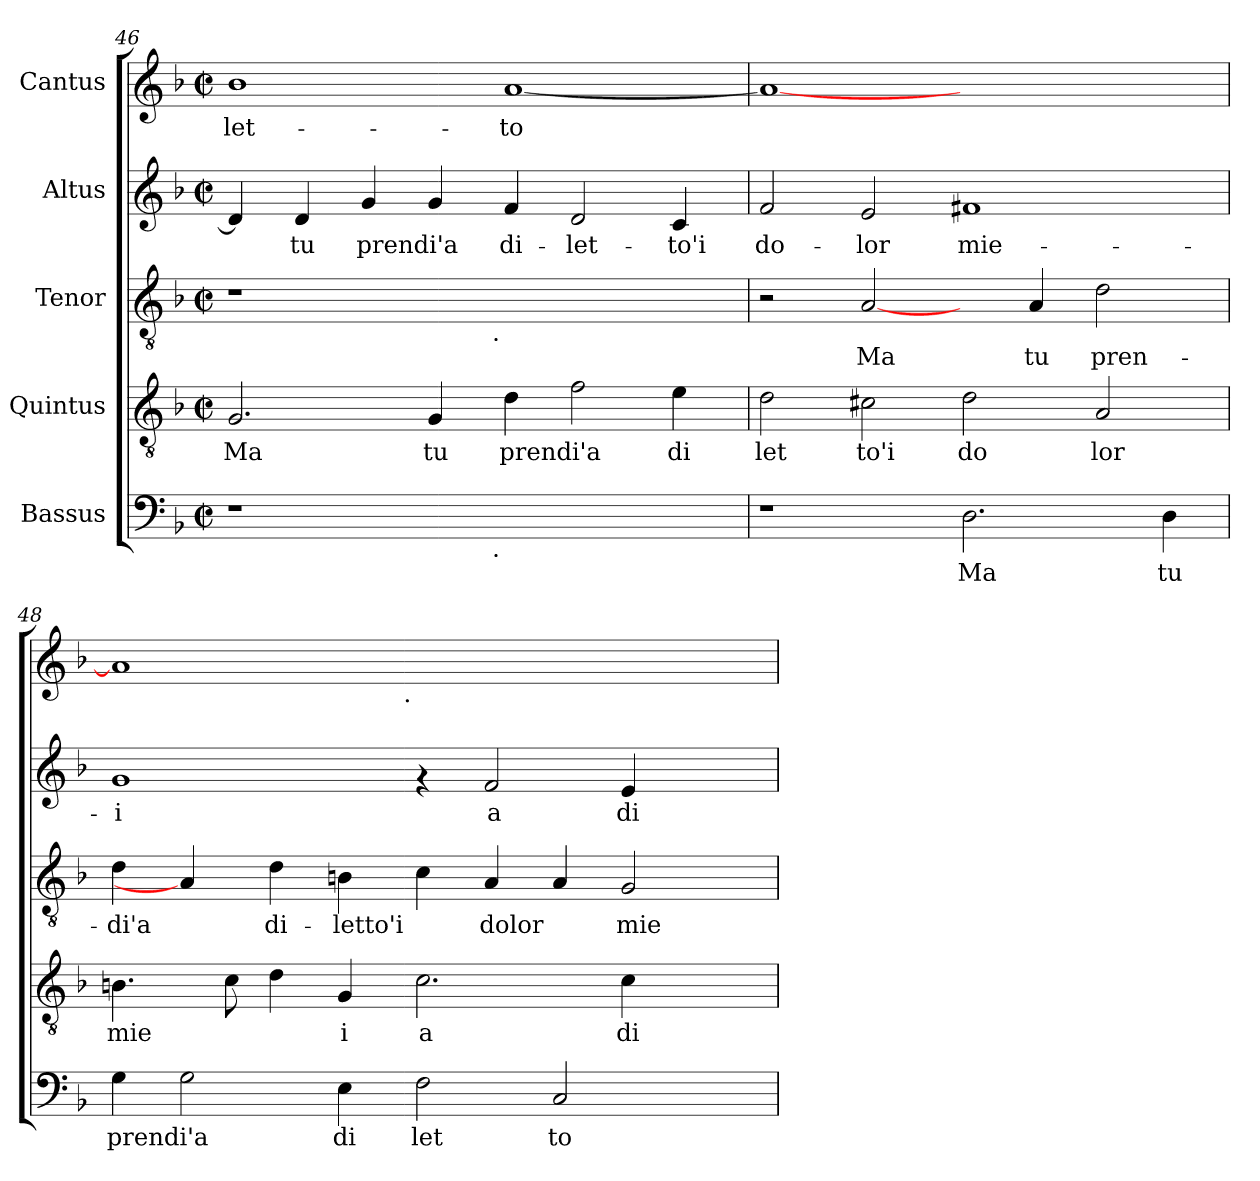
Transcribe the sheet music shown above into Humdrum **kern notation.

**kern	**text	**kern	**text	**kern	**text	**kern	**text	**kern	**text
*part5	*part5	*part4	*part4	*part3	*part3	*part2	*part2	*part1	*part1
*staff5	*staff5	*staff4	*staff4	*staff3	*staff3	*staff2	*staff2	*staff1	*staff1
*I"Bassus	*	*I"Quintus	*	*I"Tenor	*	*I"Altus	*	*I"Cantus	*
*clefF4	*	*clefGv2	*	*clefGv2	*	*clefG2	*	*clefG2	*
*k[b-]	*	*k[b-]	*	*k[b-]	*	*k[b-]	*	*k[b-]	*
*F:	*	*F:	*	*F:	*	*F:	*	*F:	*
*M2/2	*	*M2/2	*	*M2/2	*	*M2/2	*	*M2/2	*
*met(c|)	*	*met(c|)	*	*met(c|)	*	*met(c|)	*	*met(c|)	*
=46	=46	=46	=46	=46	=46	=46	=46	=46	=46
!	!	!	!LO:LY:b:cj	!	!	!	!LO:LY:b:cj	!	!LO:LY:b:cj
*^	*	*	*	*^	*	*	*	*	*
1r	2ryy	.	2.G/	Ma	1r	2ryy	.	4d/]	.	1b-	-let-
!	!	!	!	!	!	!	!	!	!LO:LY:b:cj	!	!
.	.	.	.	.	.	.	.	4d/	tu	.	.
!	!	!	!	!	!	!	!	!	!LO:LY:b:cj	!	!
.	4ryy	.	.	.	.	4ryy	.	4g/	prendi'a	.	.
!	!	!	!	!LO:LY:b:cj	!	!	!	!	!LO:LY:b:cj	!	!
.	8...ryy	.	4G/	tu	.	8...ryy	.	4g/	.	.	.
!	!	!	!	!	!	!LO:TX:b:t=.	!	!	!	!	!
!	!LO:TX:b:t=.	!	!	!	!	!	!	!	!	!	!
.	1ryy	.	.	.	.	1ryy	.	.	.	.	.
!	!	!	!	!LO:LY:b:cj	!	!	!	!	!LO:LY:b:cj	!	!LO:LY:b:cj
1ryy	.	.	4d\	prendi'a	1ryy	.	.	4f/	di-	[<1a	-to
!	!	!	!	!LO:LY:b:cj	!	!	!	!	!LO:LY:b:cj	!	!
.	.	.	2f\	.	.	.	.	2d/	-let-	.	.
!	!	!	!	!LO:LY:b:cj	!	!	!	!	!LO:LY:b:cj	!	!
.	.	.	4e\	di	.	.	.	4c/	-to'i	.	.
.	64ryy	.	.	.	.	64ryy	.	.	.	.	.
=47	=47	=47	=47	=47	=47	=47	=47	=47	=47	=47	=47
!	!	!	!	!LO:LY:b:cj	!	!	!	!	!LO:LY:b:cj	!	!LO:LY:b:cj
*v	*v	*	*	*	*v	*v	*	*	*	*	*
1r	.	2d\	let	2r	.	2f/	do-	1a_	.
!	!	!	!LO:LY:b:cj	!	!LO:LY:b:cj	!	!LO:LY:b:cj	!	!
.	.	2c#X\	to'i	[2A/	Ma	2e/	-lor	.	.
!	!LO:LY:b:cj	!	!LO:LY:b:cj	!	!	!	!LO:LY:b:cj	!	!
2.D\	Ma	2d\	do	4ryy	.	1f#X	mie-	1ryy	.
!	!	!	!	!	!LO:LY:b:cj	!	!	!	!
.	.	.	.	4A/	tu	.	.	.	.
!	!	!	!LO:LY:b:cj	!	!LO:LY:b:cj	!	!	!	!
.	.	2A/	lor	2d\	pren-	.	.	.	.
!	!LO:LY:b:cj	!	!	!	!	!	!	!	!
4D\	tu	.	.	.	.	.	.	.	.
=48	=48	=48	=48	=48	=48	=48	=48	=48	=48
!	!LO:LY:b:cj	!	!LO:LY:b:cj	!	!LO:LY:b:cj	!	!LO:LY:b:cj	!	!
*	*	*	*	*	*	*	*	*^	*
4G\	prendi'a	4.Bn\	mie	4d\	-di'a	1g	-i	1a]	2ryy	.
!	!LO:LY:b:cj	!	!	!	!	!	!	!	!	!
2G\	.	.	.	4A/]	.	.	.	.	.	.
!	!	!	!LO:LY:b:cj	!	!	!	!	!	!	!
.	.	8c\	.	.	.	.	.	.	.	.
!	!	!	!LO:LY:b:cj	!	!LO:LY:b:cj	!	!	!	!	!
.	.	4d\	.	4d\	di-	.	.	.	4ryy	.
!	!LO:LY:b:cj	!	!LO:LY:b:cj	!	!LO:LY:b:cj	!	!	!	!	!
4E\	di	4G/	i	4Bn\	-letto'i	.	.	.	8...ryy	.
!	!	!	!	!	!	!	!	!	!LO:TX:b:t=.	!
.	.	.	.	.	.	.	.	.	1ryy	.
!	!LO:LY:b:cj	!	!LO:LY:b:cj	!	!LO:LY:b:cj	!	!	!	!	!
2F\	let	2.c\	a	4c\	.	4rf	.	1ryy	.	.
!	!	!	!	!	!LO:LY:b:cj	!	!LO:LY:b:cj	!	!	!
.	.	.	.	4A/	dolor	2f/	a	.	.	.
!	!LO:LY:b:cj	!	!	!	!LO:LY:b:cj	!	!	!	!	!
2C/	to	.	.	4A/	.	.	.	.	.	.
!	!	!	!LO:LY:b:cj	!	!LO:LY:b:cj	!	!LO:LY:b:cj	!	!	!
.	.	4c\	di	2G/	mie-	4e/	di-	.	.	.
.	.	.	.	.	.	.	.	.	4ryy	.
4ryy	.	4ryy	.	.	.	4ryy	.	4ryy	.	.
.	.	.	.	.	.	.	.	.	64ryy	.
*	*	*	*	*	*	*	*	*v	*v	*
=	=	=	=	=	=	=	=	=	=
*-	*-	*-	*-	*-	*-	*-	*-	*-	*-
